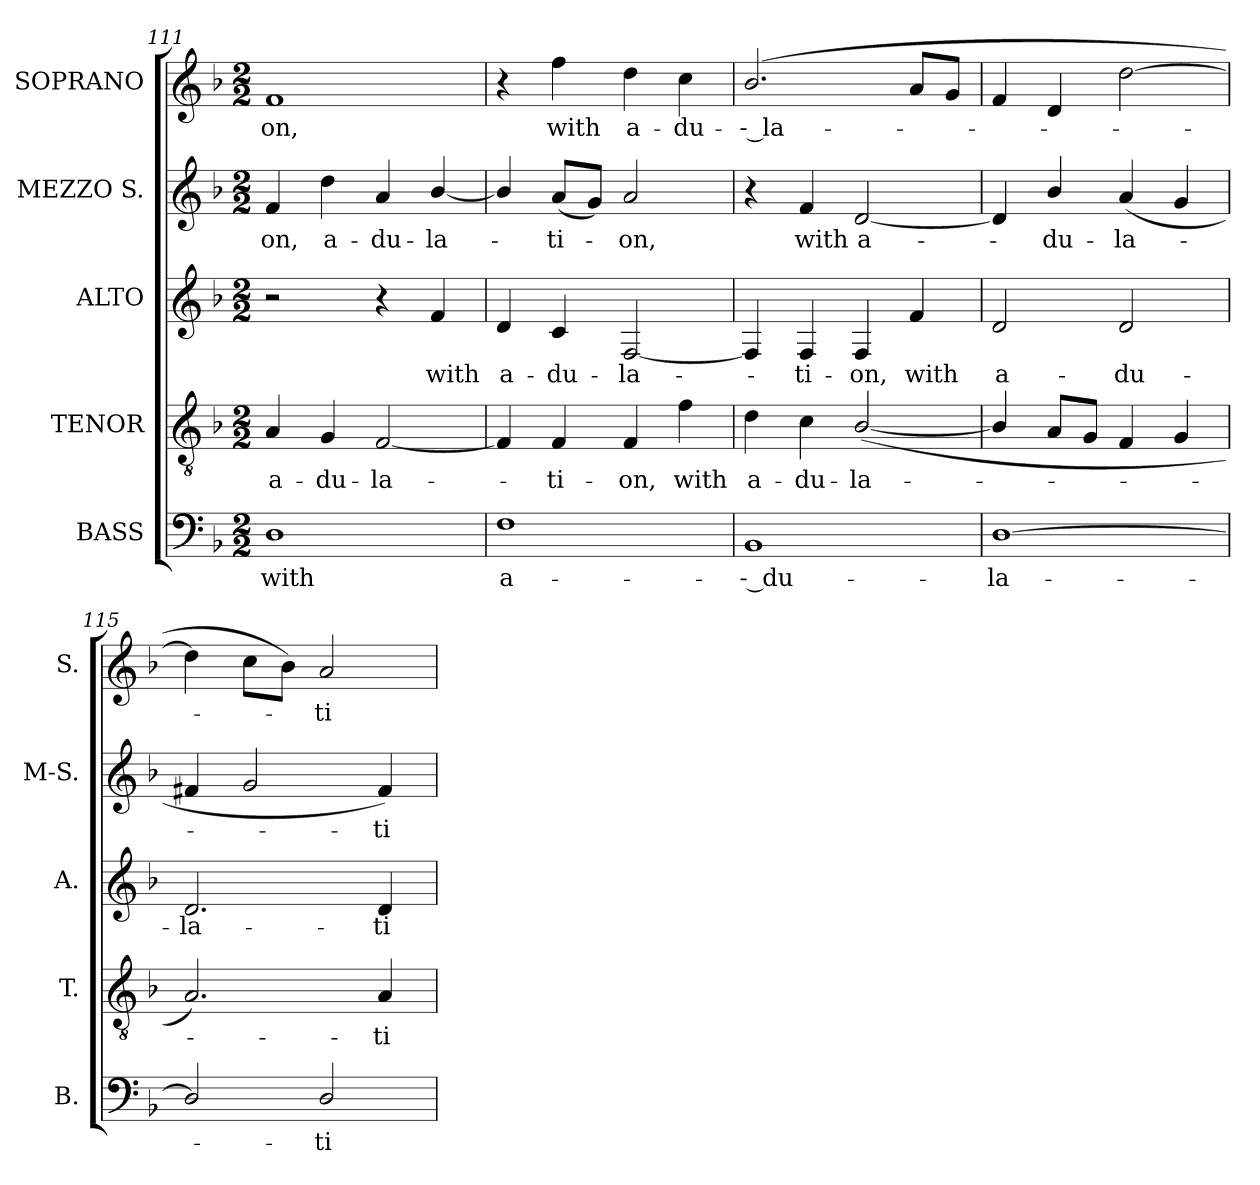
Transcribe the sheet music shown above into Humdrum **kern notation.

**kern	**text	**kern	**text	**kern	**text	**kern	**text	**kern	**text
*part5	*part5	*part4	*part4	*part3	*part3	*part2	*part2	*part1	*part1
*staff5	*staff5	*staff4	*staff4	*staff3	*staff3	*staff2	*staff2	*staff1	*staff1
*I"BASS	*	*I"TENOR	*	*I"ALTO	*	*I"MEZZO  S.	*	*I"SOPRANO	*
*I'B.	*	*I'T.	*	*I'A.	*	*I'M-S.	*	*I'S.	*
*clefF4	*	*clefGv2	*	*clefG2	*	*clefG2	*	*clefG2	*
*	*	*ITrd7c12	*	*	*	*	*	*	*
*k[b-]	*	*k[b-]	*	*k[b-]	*	*k[b-]	*	*k[b-]	*
*F:	*	*F:	*	*F:	*	*F:	*	*F:	*
*M2/2	*	*M2/2	*	*M2/2	*	*M2/2	*	*M2/2	*
=111	=111	=111	=111	=111	=111	=111	=111	=111	=111
!	!LO:LY:b:color=#000000	!	!	!	!	!	!	!	!
!	!	!	!LO:LY:b:color=#000000	!	!	!	!	!	!
!	!	!	!	!	!	!	!LO:LY:b:color=#000000	!	!
!	!	!	!	!	!	!	!	!	!LO:LY:b:color=#000000
1Di	with	4AAi/	a-	2r	.	4fi/	-on,	1fi	-on,
!	!	!	!LO:LY:b:color=#000000	!	!	!	!	!	!
!	!	!	!	!	!	!	!LO:LY:b:color=#000000	!	!
.	.	4GGi/	-du-	.	.	4ddi\	a-	.	.
!	!	!	!LO:LY:b:color=#000000	!	!	!	!	!	!
!	!	!	!	!	!	!	!LO:LY:b:color=#000000	!	!
.	.	[2FFi/	-la-	4r	.	4ai/	-du-	.	.
!	!	!	!	!	!LO:LY:b:color=#000000	!	!	!	!
!	!	!	!	!	!	!	!LO:LY:b:color=#000000	!	!
.	.	.	.	4fi/	with	[4b-i/	-la-	.	.
=112	=112	=112	=112	=112	=112	=112	=112	=112	=112
!	!LO:LY:b:color=#000000	!	!	!	!	!	!	!	!
!	!	!	!	!	!LO:LY:b:color=#000000	!	!	!	!
1Fi	a-	4FFi/]	.	4di/	a-	4b-i/]	.	4r	.
!	!	!	!LO:LY:b:color=#000000	!	!	!	!	!	!
!	!	!	!	!	!LO:LY:b:color=#000000	!	!	!	!
!	!	!	!	!	!	!	!LO:LY:b:color=#000000	!	!
!	!	!	!	!	!	!	!	!	!LO:LY:b:color=#000000
.	.	4FFi/	-ti-	4ci/	-du-	(8ai/L	-ti-	4ffi\	with
.	.	.	.	.	.	8gi/J)	.	.	.
!	!	!	!LO:LY:b:color=#000000	!	!	!	!	!	!
!	!	!	!	!	!LO:LY:b:color=#000000	!	!	!	!
!	!	!	!	!	!	!	!LO:LY:b:color=#000000	!	!
!	!	!	!	!	!	!	!	!	!LO:LY:b:color=#000000
.	.	4FFi/	-on,	[2Fi/	-la-	2ai/	-on,	4ddi\	a-
!	!	!	!LO:LY:b:color=#000000	!	!	!	!	!	!
!	!	!	!	!	!	!	!	!	!LO:LY:b:color=#000000
.	.	4Fi\	with	.	.	.	.	4cci\	-du-
!!LO:LB:g=z
=113	=113	=113	=113	=113	=113	=113	=113	=113	=113
!	!LO:LY:b:color=#000000	!	!	!	!	!	!	!	!
!	!	!	!LO:LY:b:color=#000000	!	!	!	!	!	!
!	!	!	!	!	!	!	!	!	!LO:LY:b:color=#000000
1BB-i	-- du-	4Di\	a-	4Fi/]	.	4r	.	(2.b-i/	-- la-
!	!	!	!LO:LY:b:color=#000000	!	!	!	!	!	!
!	!	!	!	!	!LO:LY:b:color=#000000	!	!	!	!
!	!	!	!	!	!	!	!LO:LY:b:color=#000000	!	!
.	.	4Ci\	-du-	4Fi/	-ti-	4fi/	with	.	.
!	!	!	!LO:LY:b:color=#000000	!	!	!	!	!	!
!	!	!	!	!	!LO:LY:b:color=#000000	!	!	!	!
!	!	!	!	!	!	!	!LO:LY:b:color=#000000	!	!
.	.	([2BB-i/	-la-	4Fi/	-on,	[2di/	a-	.	.
!	!	!	!	!	!LO:LY:b:color=#000000	!	!	!	!
.	.	.	.	4fi/	with	.	.	8ai/L	.
.	.	.	.	.	.	.	.	8gi/J	.
=114	=114	=114	=114	=114	=114	=114	=114	=114	=114
!	!LO:LY:b:color=#000000	!	!	!	!	!	!	!	!
!	!	!	!	!	!LO:LY:b:color=#000000	!	!	!	!
[1Di	-la-	4BB-i/]	.	2di/	a-	4di/]	.	4fi/	.
!	!	!	!	!	!	!	!LO:LY:b:color=#000000	!	!
.	.	8AAi/L	.	.	.	4b-i/	-du-	4di/	.
.	.	8GGi/J	.	.	.	.	.	.	.
!	!	!	!	!	!LO:LY:b:color=#000000	!	!	!	!
!	!	!	!	!	!	!	!LO:LY:b:color=#000000	!	!
.	.	4FFi/	.	2di/	-du-	(4ai/	-la-	[2ddi\	.
.	.	4GGi/	.	.	.	4gi/	.	.	.
=115	=115	=115	=115	=115	=115	=115	=115	=115	=115
!	!	!	!	!	!LO:LY:b:color=#000000	!	!	!	!
2Di/]	.	2.AAi/)	.	2.di/	-la-	4f#Xi/	.	4ddi\]	.
.	.	.	.	.	.	2gi/	.	8cci\L	.
.	.	.	.	.	.	.	.	8b-i\J)	.
!	!LO:LY:b:color=#000000	!	!	!	!	!	!	!	!
!	!	!	!	!	!	!	!	!	!LO:LY:b:color=#000000
2Di/	-ti-	.	.	.	.	.	.	2ai/	-ti-
!	!	!	!LO:LY:b:color=#000000	!	!	!	!	!	!
!	!	!	!	!	!LO:LY:b:color=#000000	!	!	!	!
!	!	!	!	!	!	!	!LO:LY:b:color=#000000	!	!
.	.	4AAi/	-ti-	4di/	-ti-	4f#i/)	-ti-	.	.
=	=	=	=	=	=	=	=	=	=
*-	*-	*-	*-	*-	*-	*-	*-	*-	*-
